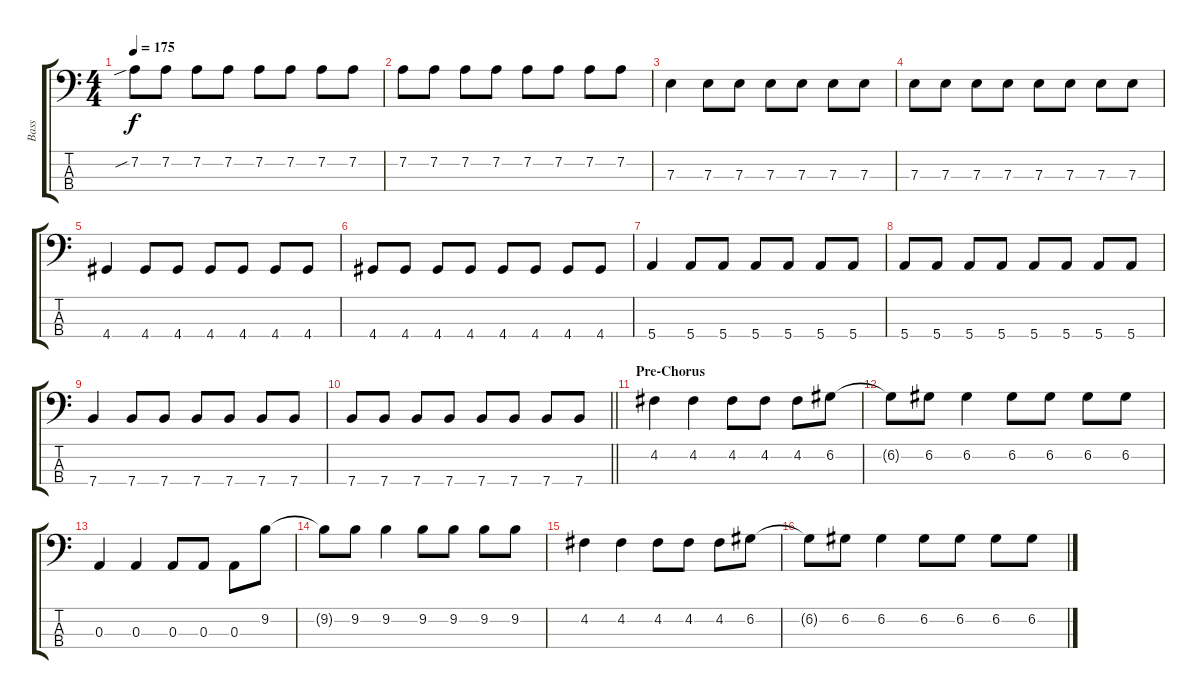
\track ("Bass" "Bass") {instrument electricbasspick}
\staff {score tabs}
\tuning (G2 D2 A1 E1) {hide}
\ts (4 4)
\tempo 175
\clef f4
\ks c
7.2{sib}.8{dy f} 7.2.8 7.2.8 7.2.8 7.2.8 7.2.8 7.2.8 7.2.8 |
7.2.8 7.2.8 7.2.8 7.2.8 7.2.8 7.2.8 7.2.8 7.2.8 |
7.3.4 7.3.8 7.3.8 7.3.8 7.3.8 7.3.8 7.3.8 |
7.3.8 7.3.8 7.3.8 7.3.8 7.3.8 7.3.8 7.3.8 7.3.8 |
4.4.4 4.4.8 4.4.8 4.4.8 4.4.8 4.4.8 4.4.8 |
4.4.8 4.4.8 4.4.8 4.4.8 4.4.8 4.4.8 4.4.8 4.4.8 |
5.4.4 5.4.8 5.4.8 5.4.8 5.4.8 5.4.8 5.4.8 |
5.4.8 5.4.8 5.4.8 5.4.8 5.4.8 5.4.8 5.4.8 5.4.8 |
7.4.4 7.4.8 7.4.8 7.4.8 7.4.8 7.4.8 7.4.8 |
\barLineRight lightlight
7.4.8 7.4.8 7.4.8 7.4.8 7.4.8 7.4.8 7.4.8 7.4.8 |
\section ("" "Pre-Chorus")
4.2.4 4.2.4 4.2.8 4.2.8 4.2.8 6.2.8 |
6.2{t}.8 6.2.8 6.2.4 6.2.8 6.2.8 6.2.8 6.2.8 |
0.3.4 0.3.4 0.3.8 0.3.8 0.3.8 9.2.8 |
9.2{t}.8 9.2.8 9.2.4 9.2.8 9.2.8 9.2.8 9.2.8 |
4.2.4 4.2.4 4.2.8 4.2.8 4.2.8 6.2.8 |
6.2{t}.8 6.2.8 6.2.4 6.2.8 6.2.8 6.2.8 6.2.8
